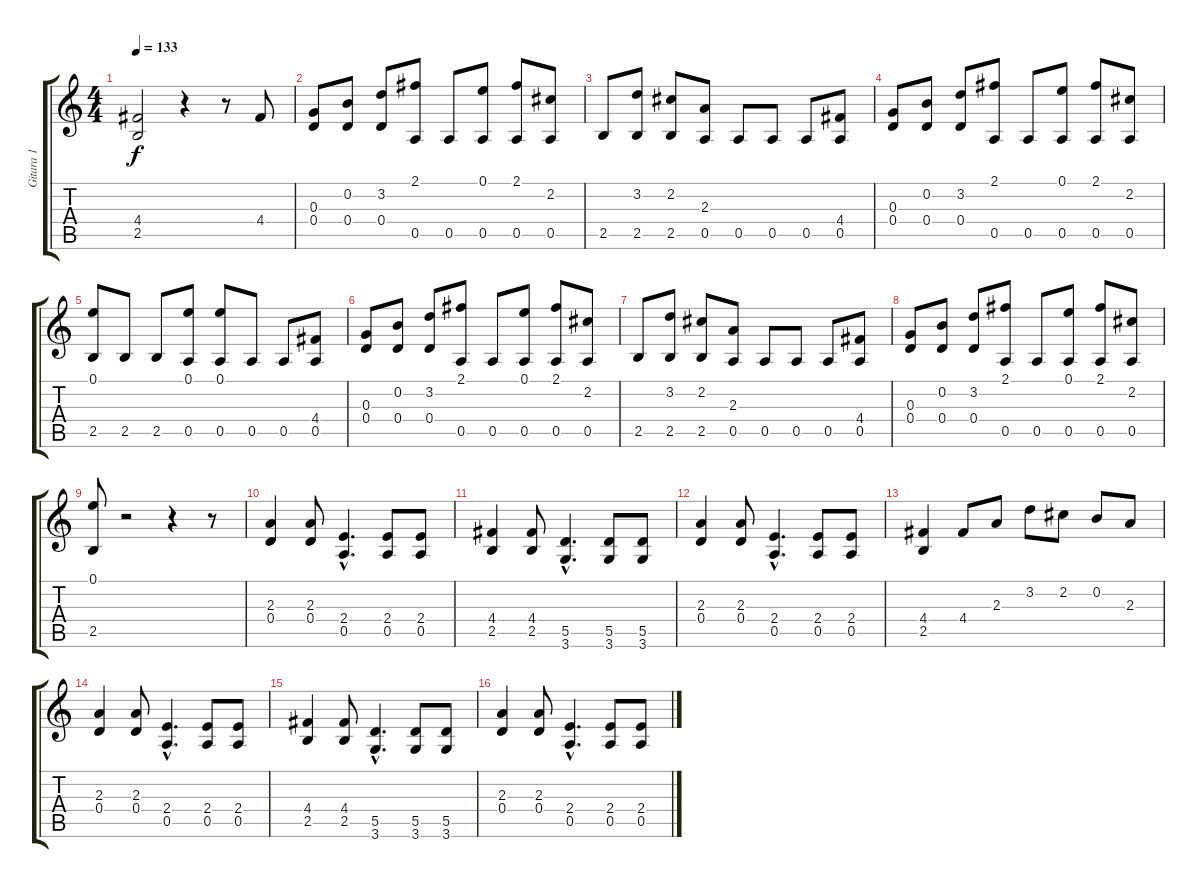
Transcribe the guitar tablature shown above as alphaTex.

\track ("Gitara 1" "Gitara 1") {instrument acousticguitarsteel}
\staff {score tabs}
\tuning (E4 B3 G3 D3 A2 E2) {hide}
\ts (4 4)
\tempo 133
\clef g2
\ks c
(4.4 2.5).2{dy f} r.4 r.8 4.4.8 |
(0.3 0.4).8 (0.2 0.4).8 (3.2 0.4).8 (2.1 0.5).8 0.5.8 (0.1 0.5).8 (2.1 0.5).8 (2.2 0.5).8 |
2.5.8 (3.2 2.5).8 (2.2 2.5).8 (2.3 0.5).8 0.5.8 0.5.8 0.5.8 (4.4 0.5).8 |
(0.3 0.4).8 (0.2 0.4).8 (3.2 0.4).8 (2.1 0.5).8 0.5.8 (0.1 0.5).8 (2.1 0.5).8 (2.2 0.5).8 |
(0.1 2.5).8 2.5.8 2.5.8 (0.1 0.5).8 (0.1 0.5).8 0.5.8 0.5.8 (4.4 0.5).8 |
(0.3 0.4).8 (0.2 0.4).8 (3.2 0.4).8 (2.1 0.5).8 0.5.8 (0.1 0.5).8 (2.1 0.5).8 (2.2 0.5).8 |
2.5.8 (3.2 2.5).8 (2.2 2.5).8 (2.3 0.5).8 0.5.8 0.5.8 0.5.8 (4.4 0.5).8 |
(0.3 0.4).8 (0.2 0.4).8 (3.2 0.4).8 (2.1 0.5).8 0.5.8 (0.1 0.5).8 (2.1 0.5).8 (2.2 0.5).8 |
(0.1 2.5).8 r.2 r.4 r.8 |
(2.3 0.4).4 (2.3 0.4).8 (2.4{hac} 0.5{hac}).4{d} (2.4 0.5).8 (2.4 0.5).8 |
(4.4 2.5).4 (4.4 2.5).8 (5.5{hac} 3.6{hac}).4{d} (5.5 3.6).8 (5.5 3.6).8 |
(2.3 0.4).4 (2.3 0.4).8 (2.4{hac} 0.5{hac}).4{d} (2.4 0.5).8 (2.4 0.5).8 |
(4.4 2.5).4 4.4.8 2.3.8 3.2.8 2.2.8 0.2.8 2.3.8 |
(2.3 0.4).4 (2.3 0.4).8 (2.4{hac} 0.5{hac}).4{d} (2.4 0.5).8 (2.4 0.5).8 |
(4.4 2.5).4 (4.4 2.5).8 (5.5{hac} 3.6{hac}).4{d} (5.5 3.6).8 (5.5 3.6).8 |
(2.3 0.4).4 (2.3 0.4).8 (2.4{hac} 0.5{hac}).4{d} (2.4 0.5).8 (2.4 0.5).8
